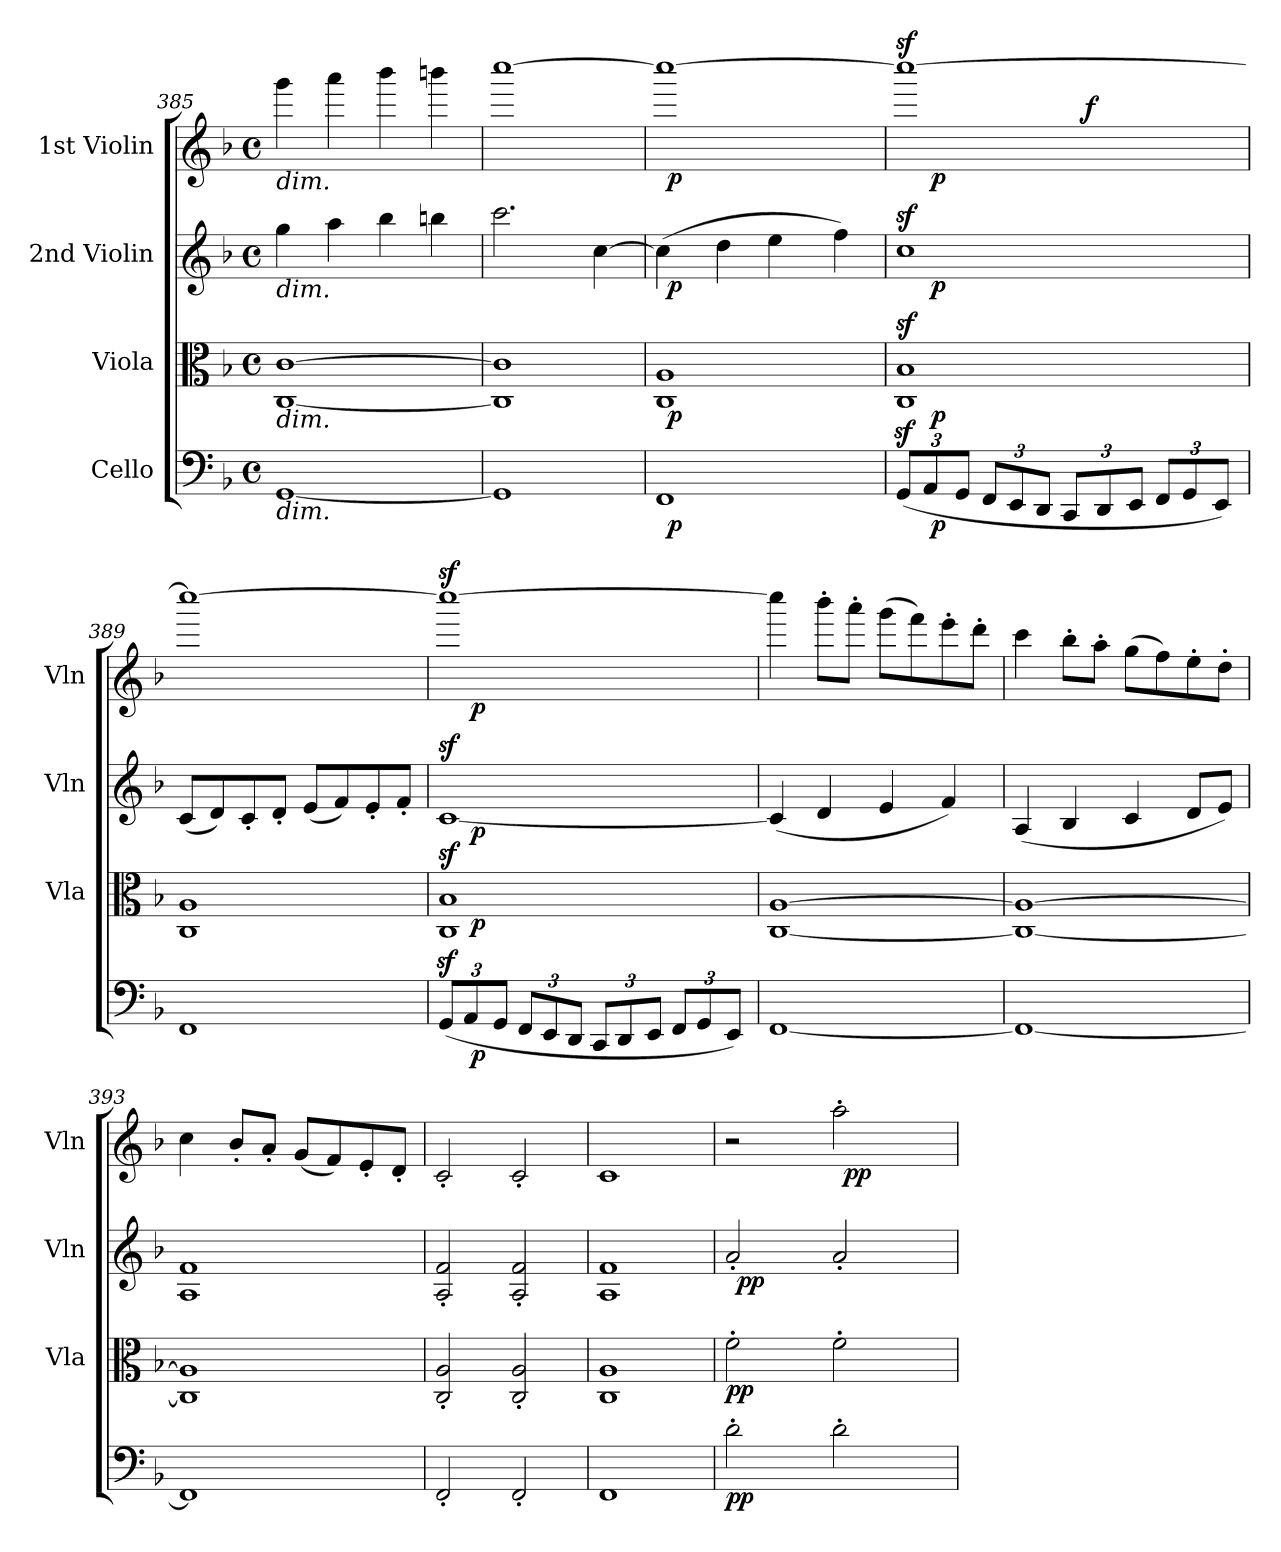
**kern	**dynam	**kern	**dynam	**kern	**dynam	**kern	**dynam
*part4	*part4	*part3	*part3	*part2	*part2	*part1	*part1
*staff4	*staff4	*staff3	*staff3	*staff2	*staff2	*staff1	*staff1
*I"Cello	*	*I"Viola	*	*I"2nd Violin	*	*I"1st Violin	*
*	*	*I'Vla	*	*I'Vln	*	*I'Vln	*
*clefF4	*	*clefC3	*	*clefG2	*	*clefG2	*
*k[b-]	*	*k[b-]	*	*k[b-]	*	*k[b-]	*
*F:	*	*F:	*	*F:	*	*F:	*
*M4/4	*	*M4/4	*	*M4/4	*	*M4/4	*
*met(c)	*	*met(c)	*	*met(c)	*	*met(c)	*
=385	=385	=385	=385	=385	=385	=385	=385
!	!	!	!	!	!	!LO:TX:b:i:t=dim.	!
!	!	!	!	!LO:TX:b:i:t=dim.	!	!	!
!	!	!LO:TX:b:i:t=dim.	!	!	!	!	!
!LO:TX:b:i:t=dim.	!	!	!	!	!	!	!
[1GG	.	[1C [1c	.	4gg\	.	4ggg\	.
.	.	.	.	4aa\	.	4aaa\	.
.	.	.	.	4bb-\	.	4bbb-\	.
.	.	.	.	4bbn\	.	4bbbn\	.
=386	=386	=386	=386	=386	=386	=386	=386
1GG]	.	1C] 1c]	.	2.ccc\	.	[1cccc	.
.	.	.	.	[4cc\	.	.	.
=387	=387	=387	=387	=387	=387	=387	=387
*^	*	*^	*	*^	*	*^	*
1FF	48ryy	.	1C 1A	48ryy	.	(4cc\]	48ryy	.	1cccc_	48ryy	.
!	!	!LO:DY:b	!	!	!LO:DY:b	!	!	!LO:DY:b	!	!	!LO:DY:b
.	3%2ryy	p	.	3%2ryy	p	.	3%2ryy	p	.	3%2ryy	p
.	.	.	.	.	.	4dd\	.	.	.	.	.
.	.	.	.	.	.	4ee\	.	.	.	.	.
.	6...ryy	.	.	6...ryy	.	.	6...ryy	.	.	6...ryy	.
.	.	.	.	.	.	4ff\)	.	.	.	.	.
=388	=388	=388	=388	=388	=388	=388	=388	=388	=388	=388	=388
*	*	*	*	*	*	*	*	*	*	*^	*
(12GGz</L	16.ryy	.	1Cz< 1B-z<	16.ryy	.	1ccz<	16.ryy	.	1ccccz<_	16.ryy	2ryy	.
12AA/	.	.	.	.	.	.	.	.	.	.	.	.
!	!	!LO:DY:b	!	!	!LO:DY:b	!	!	!LO:DY:b	!	!	!	!LO:DY:b
.	2ryy	p	.	2ryy	p	.	2ryy	p	.	2ryy	.	p
12GG/J	.	.	.	.	.	.	.	.	.	.	.	.
12FF/L	.	.	.	.	.	.	.	.	.	.	.	.
12EE/	.	.	.	.	.	.	.	.	.	.	.	.
12DD/J	.	.	.	.	.	.	.	.	.	.	.	.
12CC/L	.	.	.	.	.	.	.	.	.	.	16ryy	.
!	!	!	!	!	!	!	!	!	!	!	!	!LO:DY:a
.	.	.	.	.	.	.	.	.	.	.	4..ryy	f
12DD/	.	.	.	.	.	.	.	.	.	.	.	.
.	4ryy	.	.	4ryy	.	.	4ryy	.	.	4ryy	.	.
12EE/J	.	.	.	.	.	.	.	.	.	.	.	.
12FF/L	.	.	.	.	.	.	.	.	.	.	.	.
12GG/	.	.	.	.	.	.	.	.	.	.	.	.
.	8ryy	.	.	8ryy	.	.	8ryy	.	.	8ryy	.	.
12EE/J)	.	.	.	.	.	.	.	.	.	.	.	.
.	32ryy	.	.	32ryy	.	.	32ryy	.	.	32ryy	.	.
*v	*v	*	*	*	*	*v	*v	*	*v	*v	*v	*
*	*	*v	*v	*	*	*	*	*
=389	=389	=389	=389	=389	=389	=389	=389
1FF	.	1C 1A	.	(8c/L	.	1cccc_	.
.	.	.	.	8d/)	.	.	.
.	.	.	.	8c'</	.	.	.
.	.	.	.	8d'</J	.	.	.
.	.	.	.	(8e/L	.	.	.
.	.	.	.	8f/)	.	.	.
.	.	.	.	8e'</	.	.	.
.	.	.	.	8f'</J	.	.	.
!!LO:LB:g=z
=390	=390	=390	=390	=390	=390	=390	=390
*^	*	*^	*	*^	*	*^	*
(12GGz</L	16.ryy	.	1Cz< 1B-z<	16.ryy	.	[1cz<	16.ryy	.	1ccccz<_	16.ryy	.
12AA/	.	.	.	.	.	.	.	.	.	.	.
!	!	!LO:DY:b	!	!	!LO:DY:b	!	!	!LO:DY:b	!	!	!LO:DY:b
.	2ryy	p	.	2ryy	p	.	2ryy	p	.	2ryy	p
12GG/J	.	.	.	.	.	.	.	.	.	.	.
12FF/L	.	.	.	.	.	.	.	.	.	.	.
12EE/	.	.	.	.	.	.	.	.	.	.	.
12DD/J	.	.	.	.	.	.	.	.	.	.	.
12CC/L	.	.	.	.	.	.	.	.	.	.	.
12DD/	.	.	.	.	.	.	.	.	.	.	.
.	4ryy	.	.	4ryy	.	.	4ryy	.	.	4ryy	.
12EE/J	.	.	.	.	.	.	.	.	.	.	.
12FF/L	.	.	.	.	.	.	.	.	.	.	.
12GG/	.	.	.	.	.	.	.	.	.	.	.
.	8ryy	.	.	8ryy	.	.	8ryy	.	.	8ryy	.
12EE/J)	.	.	.	.	.	.	.	.	.	.	.
.	32ryy	.	.	32ryy	.	.	32ryy	.	.	32ryy	.
=391	=391	=391	=391	=391	=391	=391	=391	=391	=391	=391	=391
!	!	!	!	!	!	!	!	!	!LO:TX:b:i:t=dim.	!	!
!	!	!	!	!	!	!LO:TX:b:i:t=dim.	!	!	!	!	!
!	!	!	!LO:TX:b:i:t=dim.	!	!	!	!	!	!	!	!
!LO:TX:b:i:t=dim.	!	!	!	!	!	!	!	!	!	!	!
*v	*v	*	*	*	*	*v	*v	*	*v	*v	*
*	*	*v	*v	*	*	*	*	*
[1FF	.	[1C [1A	.	(4c/]	.	4cccc\]	.
.	.	.	.	4d/	.	8bbb-'>\L	.
.	.	.	.	.	.	8aaa'>\J	.
.	.	.	.	4e/	.	(8ggg\L	.
.	.	.	.	.	.	8fff\)	.
.	.	.	.	4f/)	.	8eee'>\	.
.	.	.	.	.	.	8ddd'>\J	.
=392	=392	=392	=392	=392	=392	=392	=392
1FF_	.	1C_ 1A_	.	(4A/	.	4ccc\	.
.	.	.	.	4B-/	.	8bb-'>\L	.
.	.	.	.	.	.	8aa'>\J	.
.	.	.	.	4c/	.	(8gg\L	.
.	.	.	.	.	.	8ff\)	.
.	.	.	.	8d/L	.	8ee'>\	.
.	.	.	.	8e/J)	.	8dd'>\J	.
=393	=393	=393	=393	=393	=393	=393	=393
1FF]	.	1C] 1A]	.	1A 1f	.	4cc\	.
.	.	.	.	.	.	8b-'</L	.
.	.	.	.	.	.	8a'</J	.
.	.	.	.	.	.	(8g/L	.
.	.	.	.	.	.	8f/)	.
.	.	.	.	.	.	8e'</	.
.	.	.	.	.	.	8d'</J	.
=394	=394	=394	=394	=394	=394	=394	=394
2FF'</	.	2C/'< 2A/'<	.	2A/'< 2f/'<	.	2c'</	.
2FF'</	.	2C/'< 2A/'<	.	2A/'< 2f/'<	.	2c'</	.
=395	=395	=395	=395	=395	=395	=395	=395
1FF	.	1C 1A	.	1A 1f	.	1c	.
=396	=396	=396	=396	=396	=396	=396	=396
!	!LO:DY:b	!	!LO:DY:b	!	!	!	!
*	*	*	*	*^	*	*^	*
2d'>\	pp	2f'>\	pp	2a'</	48ryy	.	2r	3ryy	.
!	!	!	!	!	!	!LO:DY:b	!	!	!
.	.	.	.	.	3%2ryy	pp	.	.	.
.	.	.	.	.	.	.	.	6ryy	.
2d'>\	.	2f'>\	.	2a'</	.	.	2aa'>\	48ryy	.
!	!	!	!	!	!	!	!	!	!LO:DY:b
.	.	.	.	.	.	.	.	3ryy	pp
.	.	.	.	.	6...ryy	.	.	.	.
.	.	.	.	.	.	.	.	12..ryy	.
*	*	*	*	*v	*v	*	*	*	*
*	*	*	*	*	*	*v	*v	*
=	=	=	=	=	=	=	=
*-	*-	*-	*-	*-	*-	*-	*-
